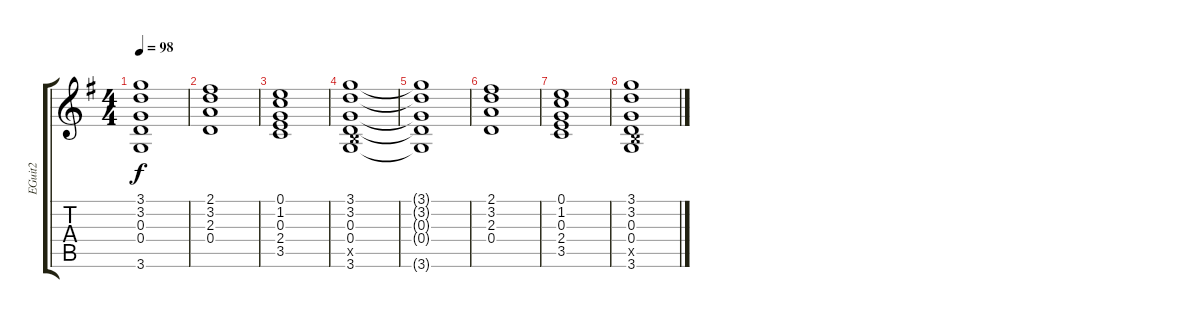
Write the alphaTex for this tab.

\track ("EGuit2" "EGuit2") {instrument electricguitarclean}
\staff {score tabs}
\tuning (E4 B3 G3 D3 A2 E2) {hide}
\ts (4 4)
\tempo 98
\clef g2
\ks g
(3.1{t} 3.2{t} 0.3{t} 0.4{t} 3.6{t}).1{dy f} |
(2.1 3.2 2.3 0.4).1 |
(0.1 1.2 0.3 2.4 3.5).1 |
(3.1 3.2 0.3 0.4 2.5{x} 3.6).1 |
(3.1{t} 3.2{t} 0.3{t} 0.4{t} 3.6{t}).1 |
(2.1 3.2 2.3 0.4).1 |
(0.1 1.2 0.3 2.4 3.5).1 |
(3.1 3.2 0.3 0.4 2.5{x} 3.6).1
